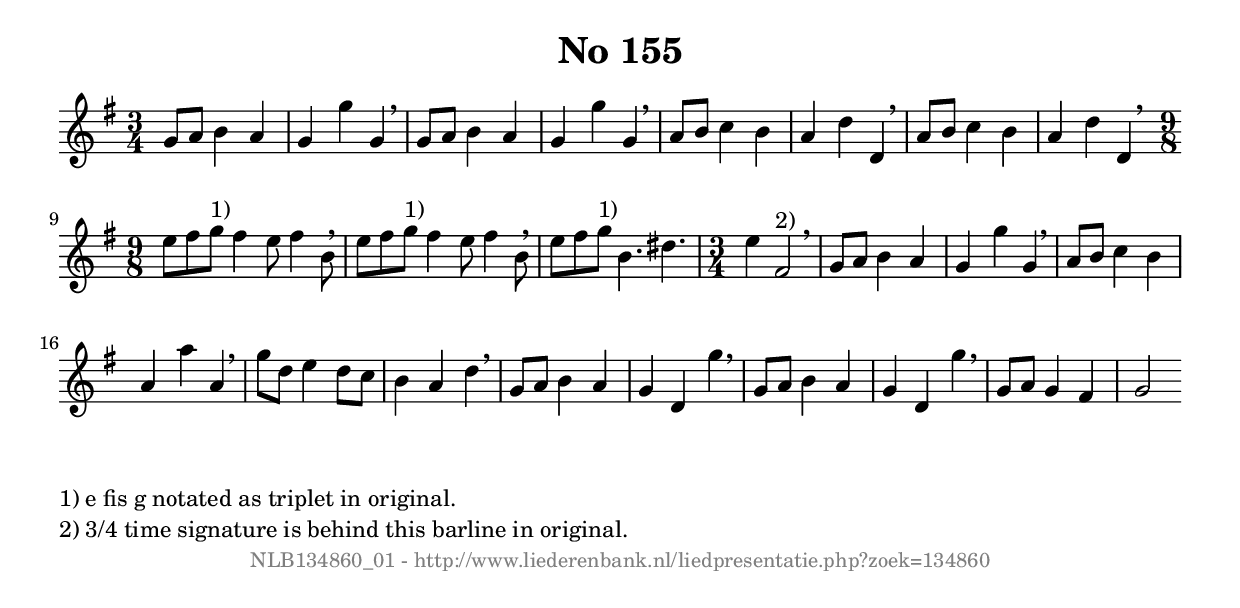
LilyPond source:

%
% produced by wce2krn 1.64 (7 June 2014)
%
\version"2.16"
#(append! paper-alist '(("long" . (cons (* 210 mm) (* 2000 mm)))))
#(set-default-paper-size "long")
sb = {\breathe}
mBreak = {\breathe }
bBreak = {\breathe }
x = {\once\override NoteHead #'style = #'cross }
gl=\glissando
itime={\override Staff.TimeSignature #'stencil = ##f }
ficta = {\once\set suggestAccidentals = ##t}
fine = {\once\override Score.RehearsalMark #'self-alignment-X = #1 \mark \markup {\italic{Fine}}}
dc = {\once\override Score.RehearsalMark #'self-alignment-X = #1 \mark \markup {\italic{D.C.}}}
dcf = {\once\override Score.RehearsalMark #'self-alignment-X = #1 \mark \markup {\italic{D.C. al Fine}}}
dcc = {\once\override Score.RehearsalMark #'self-alignment-X = #1 \mark \markup {\italic{D.C. al Coda}}}
ds = {\once\override Score.RehearsalMark #'self-alignment-X = #1 \mark \markup {\italic{D.S.}}}
dsf = {\once\override Score.RehearsalMark #'self-alignment-X = #1 \mark \markup {\italic{D.S. al Fine}}}
dsc = {\once\override Score.RehearsalMark #'self-alignment-X = #1 \mark \markup {\italic{D.S. al Coda}}}
pv = {\set Score.repeatCommands = #'((volta "1"))}
sv = {\set Score.repeatCommands = #'((volta "2"))}
tv = {\set Score.repeatCommands = #'((volta "3"))}
qv = {\set Score.repeatCommands = #'((volta "4"))}
xv = {\set Score.repeatCommands = #'((volta #f))}
\header{ tagline = ""
title = "No 155"
}
\score {{
\key g \major
\relative g'
{
\set melismaBusyProperties = #'()
\time 3/4
\tempo 4=120
\override Score.MetronomeMark #'transparent = ##t
\override Score.RehearsalMark #'break-visibility = #(vector #t #t #f)
g8 a b4 a g g' g, \sb g8 a b4 a g g' g, \sb a8 b c4 b a d d, \sb a'8 b c4 b a d d, \bar ":|:" \bBreak
\time 9/8 e'8 fis g ^"1)" fis4 e8 fis4 b,8 \sb e8 fis g ^"1)" fis4 e8 fis4 b,8 \sb e8 fis g ^"1)" b,4. dis4. \time 3/4 e4 fis,2 ^"2)" \mBreak \bar "|"
g8 a b4 a g g' g, \sb a8 b c4 b a a' a, \sb g'8 d e4 d8 c b4 a d \mBreak \bar "|"
g,8 a b4 a g d g' \sb g,8 a b4 a g d g' \sb g,8 a g4 fis g2 \bar ":|"
 }}
 \midi { }
 \layout {
            indent = 0.0\cm
}
}
\markup { \wordwrap-string #" 
1) e fis g notated as triplet in original.

2) 3/4 time signature is behind this barline in original.
"}
\markup { \vspace #0 } \markup { \with-color #grey \fill-line { \center-column { \smaller "NLB134860_01 - http://www.liederenbank.nl/liedpresentatie.php?zoek=134860" } } }
